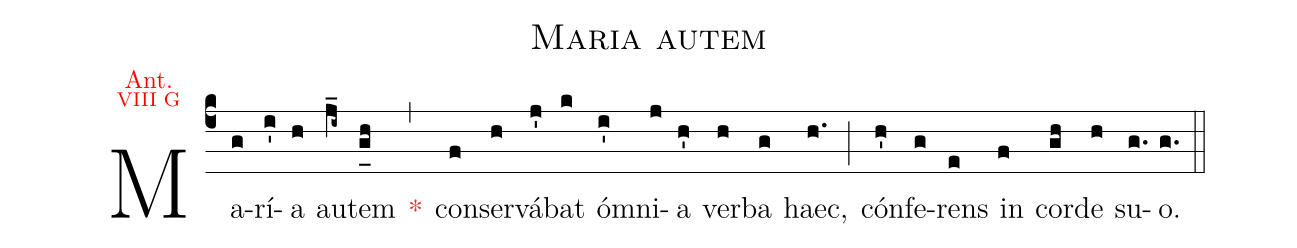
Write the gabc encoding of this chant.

name:Maria autem;
office-part:Antiphona;
annotation: {\color{red}\footnotesize Ant.};
annotation: {\color{red}\scriptsize VIII G};
%%
(c4) Ma(g)rí(i')a(h) au(j_i~)tem(g_[uh:l]h) <c>*</c>(,) con(f)ser(h)vá(j')bat(k) ó(i')mni(j)a(h') ver(h)ba(g) haec,(h.) (;) cón(h')fe(g)rens(e) in(f) cor(gh)de(h) su(g.)o.(g.) (::)
